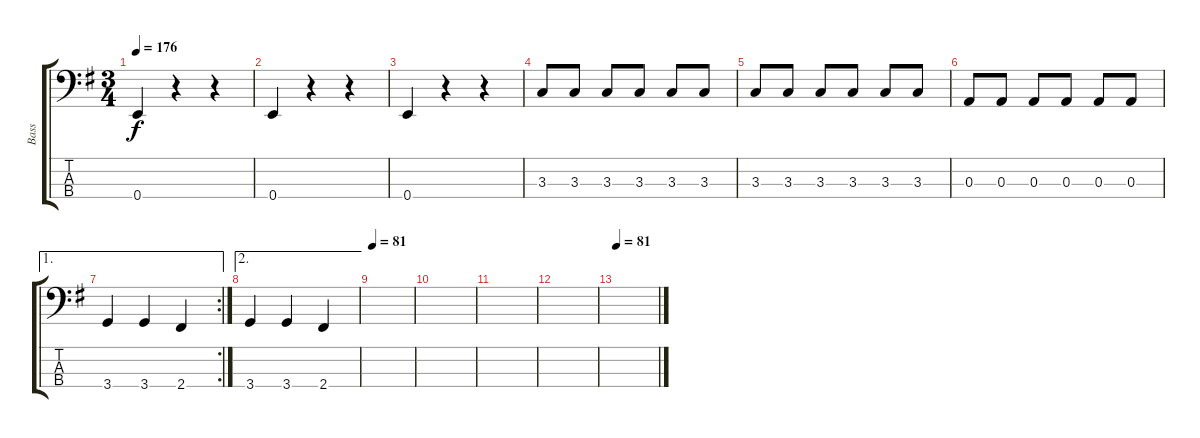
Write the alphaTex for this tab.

\track ("Bass" "Bass") {instrument electricbasspick}
\staff {score tabs}
\tuning (G2 D2 A1 E1) {hide}
\ts (3 4)
\tempo 176
\clef f4
\ks g
0.4.4{dy f} r.4 r.4 |
0.4.4 r.4 r.4 |
0.4.4 r.4 r.4 |
3.3.8 3.3.8 3.3.8 3.3.8 3.3.8 3.3.8 |
3.3.8 3.3.8 3.3.8 3.3.8 3.3.8 3.3.8 |
0.3.8 0.3.8 0.3.8 0.3.8 0.3.8 0.3.8 |
\ae 1
\rc 2
3.4.4 3.4.4 2.4.4 |
\ae 2
3.4.4 3.4.4 2.4.4 |
\tempo 81
|
|
|
|
\tempo 81
